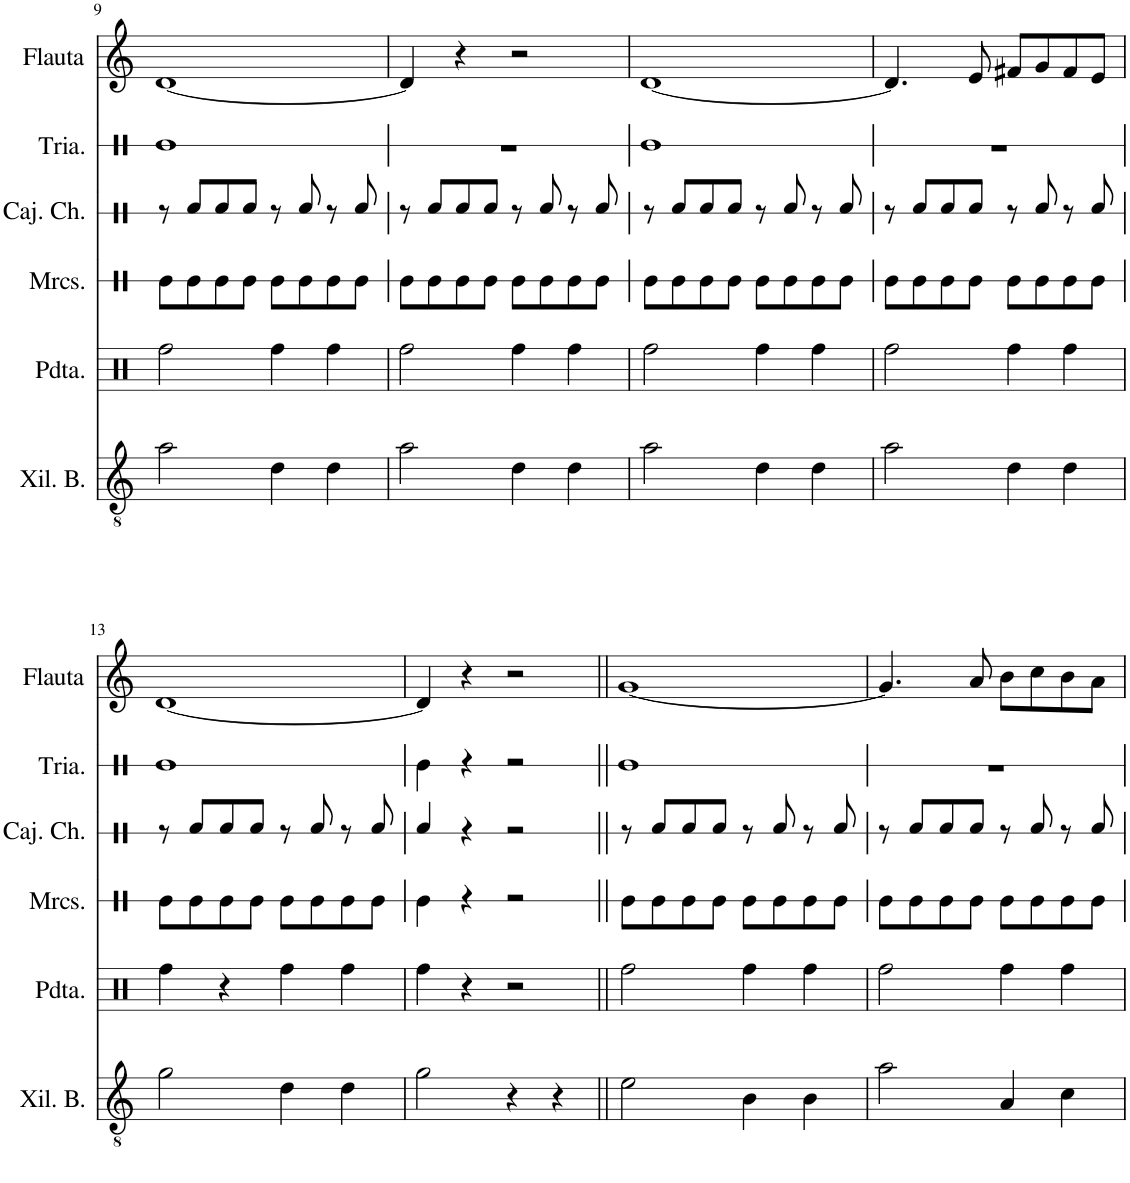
**kern	**kern	**kern	**kern	**kern	**kern
*part6	*part5	*part4	*part3	*part2	*part1
*staff6	*staff5	*staff4	*staff3	*staff2	*staff1
*I"Xilófono Bajo	*I"Pandereta	*I"Maracas	*I"Caja china	*I"Triángulo	*I"Flauta
*I'Xil. B.	*I'Pdta.	*I'Mrcs.	*I'Caj. Ch.	*	*I'Flauta
!!LO:PB:g=z
*clefGv2	*clefX	*clefX	*clefX	*clefX	*clefG2
*k[]	*k[]	*k[]	*k[]	*k[]	*k[]
*M4/4	*M4/4	*M4/4	*M4/4	*M4/4	*M4/4
=9	=9	=9	=9	=9	=9
2a\	2Rff\	8Re\L	8r	1Re	[1d
.	.	8Re\	8Rf/L	.	.
.	.	8Re\	8Rf/	.	.
.	.	8Re\J	8Rf/J	.	.
4d\	4Rff\	8Re\L	8r	.	.
.	.	8Re\	8Rf/	.	.
4d\	4Rff\	8Re\	8r	.	.
.	.	8Re\J	8Rf/	.	.
=10	=10	=10	=10	=10	=10
2a\	2Rff\	8Re\L	8r	1r	4d/]
.	.	8Re\	8Rf/L	.	.
.	.	8Re\	8Rf/	.	4r
.	.	8Re\J	8Rf/J	.	.
4d\	4Rff\	8Re\L	8r	.	2r
.	.	8Re\	8Rf/	.	.
4d\	4Rff\	8Re\	8r	.	.
.	.	8Re\J	8Rf/	.	.
=11	=11	=11	=11	=11	=11
2a\	2Rff\	8Re\L	8r	1Re	[1d
.	.	8Re\	8Rf/L	.	.
.	.	8Re\	8Rf/	.	.
.	.	8Re\J	8Rf/J	.	.
4d\	4Rff\	8Re\L	8r	.	.
.	.	8Re\	8Rf/	.	.
4d\	4Rff\	8Re\	8r	.	.
.	.	8Re\J	8Rf/	.	.
=12	=12	=12	=12	=12	=12
2a\	2Rff\	8Re\L	8r	1r	4.d/]
.	.	8Re\	8Rf/L	.	.
.	.	8Re\	8Rf/	.	.
.	.	8Re\J	8Rf/J	.	8e/
4d\	4Rff\	8Re\L	8r	.	8f#X/L
.	.	8Re\	8Rf/	.	8g/
4d\	4Rff\	8Re\	8r	.	8f#/
.	.	8Re\J	8Rf/	.	8e/J
!!LO:LB:g=z
=13	=13	=13	=13	=13	=13
2g\	4Rff\	8Re\L	8r	1Re	[1d
.	.	8Re\	8Rf/L	.	.
.	4r	8Re\	8Rf/	.	.
.	.	8Re\J	8Rf/J	.	.
4d\	4Rff\	8Re\L	8r	.	.
.	.	8Re\	8Rf/	.	.
4d\	4Rff\	8Re\	8r	.	.
.	.	8Re\J	8Rf/	.	.
=14	=14	=14	=14	=14	=14
2g\	4Rff\	4Re\	4Rf/	4Re\	4d/]
.	4r	4r	4r	4r	4r
4r	2r	2r	2r	2r	2r
4r	.	.	.	.	.
=15||	=15||	=15||	=15||	=15||	=15||
2e\	2Rff\	8Re\L	8r	1Re	[1g
.	.	8Re\	8Rf/L	.	.
.	.	8Re\	8Rf/	.	.
.	.	8Re\J	8Rf/J	.	.
4B\	4Rff\	8Re\L	8r	.	.
.	.	8Re\	8Rf/	.	.
4B\	4Rff\	8Re\	8r	.	.
.	.	8Re\J	8Rf/	.	.
=16	=16	=16	=16	=16	=16
2a\	2Rff\	8Re\L	8r	1r	4.g/]
.	.	8Re\	8Rf/L	.	.
.	.	8Re\	8Rf/	.	.
.	.	8Re\J	8Rf/J	.	8a/
4A/	4Rff\	8Re\L	8r	.	8b\L
.	.	8Re\	8Rf/	.	8cc\
4c\	4Rff\	8Re\	8r	.	8b\
.	.	8Re\J	8Rf/	.	8a\J
=	=	=	=	=	=
*-	*-	*-	*-	*-	*-
